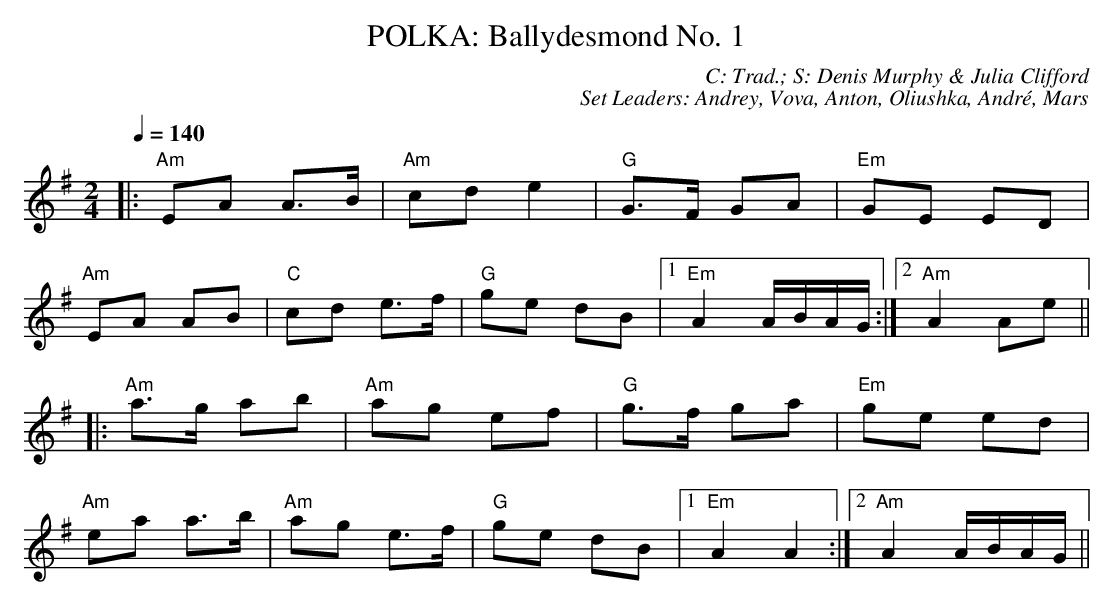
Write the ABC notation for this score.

X:1
T: POLKA: Ballydesmond No. 1
C: C: Trad.; S: Denis Murphy & Julia Clifford
C: Set Leaders: Andrey, Vova, Anton, Oliushka, André, Mars
M: 2/4
L: 1/8
Q: 1/4=140
K: Ador
|:"Am"EA A>B|"Am"cd e2|"G"G>F GA|"Em"GE ED|
"Am"EA AB|"C"cd e>f|"G"ge dB|1 "Em"A2 A/B/A/G/:|2 "Am"A2 Ae||
|:"Am"a>g ab|"Am"ag ef|"G"g>f ga|"Em"ge ed|
"Am"ea a>b|"Am"ag e>f|"G"ge dB|1 "Em"A2 A2:|2 "Am"A2 A/B/A/G/||
